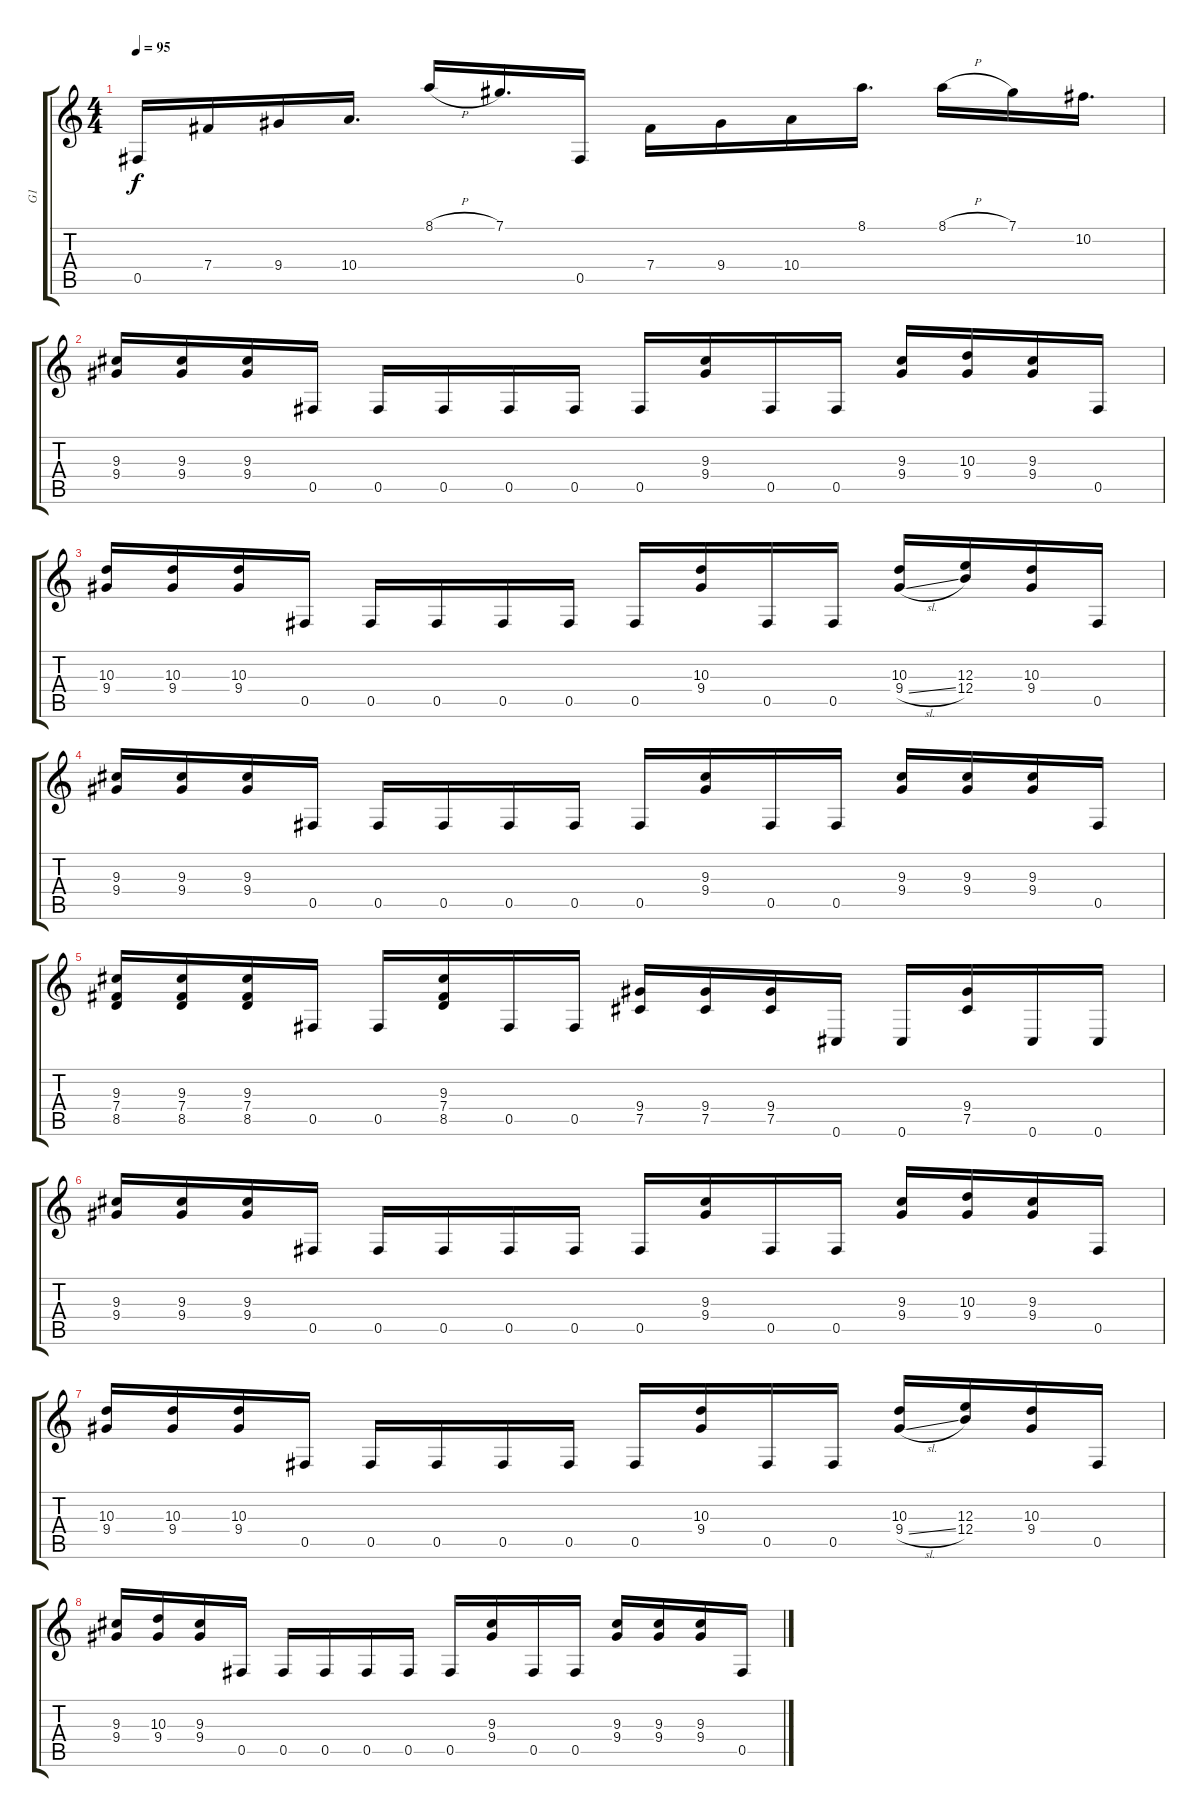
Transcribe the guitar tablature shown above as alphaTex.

\track ("G1" "G1") {instrument distortionguitar}
\staff {score tabs}
\tuning (Db4 Ab3 E3 B2 Gb2 Db2) {hide}
\ts (4 4)
\tempo 95
\clef g2
\ks c
0.5.16{dy f} 7.4.16 9.4.16 10.4.16{d} 8.1{h}.16 7.1.16{d} 0.5.16 7.4.16 9.4.16 10.4.16 8.1.16{d} 8.1{h}.16 7.1.16 10.2.16{d} |
(9.3 9.4).16 (9.3 9.4).16 (9.3 9.4).16 0.5.16 0.5.16 0.5.16 0.5.16 0.5.16 0.5.16 (9.3 9.4).16 0.5.16 0.5.16 (9.3 9.4).16 (10.3 9.4).16 (9.3 9.4).16 0.5.16 |
(10.3 9.4).16 (10.3 9.4).16 (10.3 9.4).16 0.5.16 0.5.16 0.5.16 0.5.16 0.5.16 0.5.16 (10.3 9.4).16 0.5.16 0.5.16 (10.3 9.4{sl}).16 (12.3 12.4).16 (10.3 9.4).16 0.5.16 |
(9.3 9.4).16 (9.3 9.4).16 (9.3 9.4).16 0.5.16 0.5.16 0.5.16 0.5.16 0.5.16 0.5.16 (9.3 9.4).16 0.5.16 0.5.16 (9.3 9.4).16 (9.3 9.4).16 (9.3 9.4).16 0.5.16 |
(9.3 7.4 8.5).16 (9.3 7.4 8.5).16 (9.3 7.4 8.5).16 0.5.16 0.5.16 (9.3 7.4 8.5).16 0.5.16 0.5.16 (9.4 7.5).16 (9.4 7.5).16 (9.4 7.5).16 0.6.16 0.6.16 (9.4 7.5).16 0.6.16 0.6.16 |
(9.3 9.4).16 (9.3 9.4).16 (9.3 9.4).16 0.5.16 0.5.16 0.5.16 0.5.16 0.5.16 0.5.16 (9.3 9.4).16 0.5.16 0.5.16 (9.3 9.4).16 (10.3 9.4).16 (9.3 9.4).16 0.5.16 |
(10.3 9.4).16 (10.3 9.4).16 (10.3 9.4).16 0.5.16 0.5.16 0.5.16 0.5.16 0.5.16 0.5.16 (10.3 9.4).16 0.5.16 0.5.16 (10.3 9.4{sl}).16 (12.3 12.4).16 (10.3 9.4).16 0.5.16 |
(9.3 9.4).16 (10.3 9.4).16 (9.3 9.4).16 0.5.16 0.5.16 0.5.16 0.5.16 0.5.16 0.5.16 (9.3 9.4).16 0.5.16 0.5.16 (9.3 9.4).16 (9.3 9.4).16 (9.3 9.4).16 0.5.16
